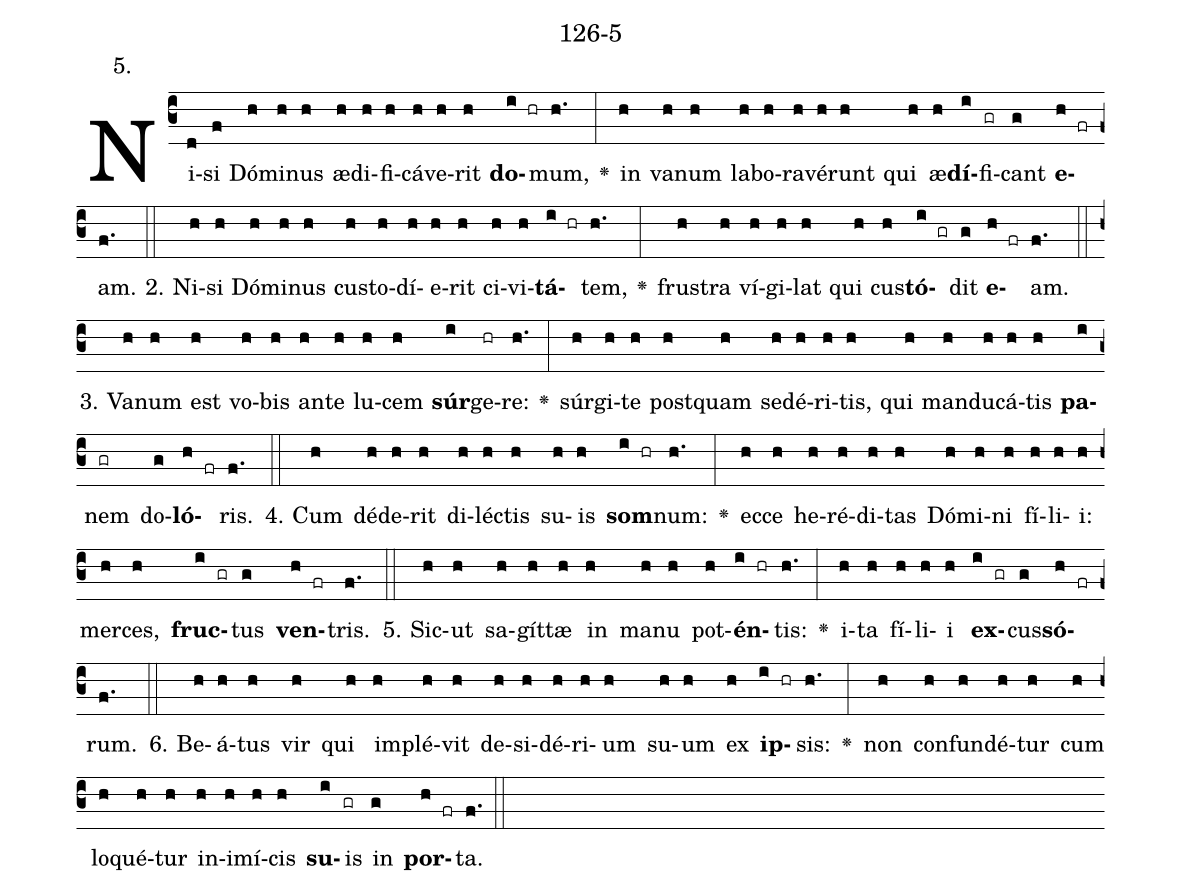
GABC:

name: 126-5;
annotation: 5.;
%%
(c3)Ni(d)si(f) Dó(h)mi(h)nus(h) æ(h)di(h)fi(h)cá(h)ve(h)rit(h) <b>do</b>(i hr)mum,(h.) <v>\greheightstar</v>(:) in(h) va(h)num(h) la(h)bo(h)ra(h)vé(h)runt(h) qui(h) æ(h)<b>dí</b>(i)fi(gr)cant(g) <b>e</b>(h fr)am.(f.) (::)
2. Ni(h)si(h) Dó(h)mi(h)nus(h) cus(h)to(h)dí(h)e(h)rit(h) ci(h)vi(h)<b>tá</b>(i hr)tem,(h.) <v>\greheightstar</v>(:) frus(h)tra(h) ví(h)gi(h)lat(h) qui(h) cus(h)<b>tó</b>(i gr)dit(g) <b>e</b>(h fr)am.(f.) (::)
3. Va(h)num(h) est(h) vo(h)bis(h) an(h)te(h) lu(h)cem(h) <b>súr</b>(i)ge(hr)re:(h.) <v>\greheightstar</v>(:) súr(h)gi(h)te(h) post(h)quam(h) se(h)dé(h)ri(h)tis,(h) qui(h) man(h)du(h)cá(h)tis(h) <b>pa</b>(i)nem(gr) do(g)<b>ló</b>(h fr)ris.(f.) (::)
4. Cum(h) dé(h)de(h)rit(h) di(h)léc(h)tis(h) su(h)is(h) <b>som</b>(i hr)num:(h.) <v>\greheightstar</v>(:) ec(h)ce(h) he(h)ré(h)di(h)tas(h) Dó(h)mi(h)ni(h) fí(h)li(h)i:(h) mer(h)ces,(h) <b>fruc</b>(i gr)tus(g) <b>ven</b>(h fr)tris.(f.) (::)
5. Sic(h)ut(h) sa(h)gít(h)tæ(h) in(h) ma(h)nu(h) pot(h)<b>én</b>(i hr)tis:(h.) <v>\greheightstar</v>(:) i(h)ta(h) fí(h)li(h)i(h) <b>ex</b>(i gr)cus(g)<b>só</b>(h fr)rum.(f.) (::)
6. Be(h)á(h)tus(h) vir(h) qui(h) im(h)plé(h)vit(h) de(h)si(h)dé(h)ri(h)um(h) su(h)um(h) ex(h) <b>ip</b>(i hr)sis:(h.) <v>\greheightstar</v>(:) non(h) con(h)fun(h)dé(h)tur(h) cum(h) lo(h)qué(h)tur(h) in(h)i(h)mí(h)cis(h) <b>su</b>(i)is(gr) in(g) <b>por</b>(h fr)ta.(f.) (::)
